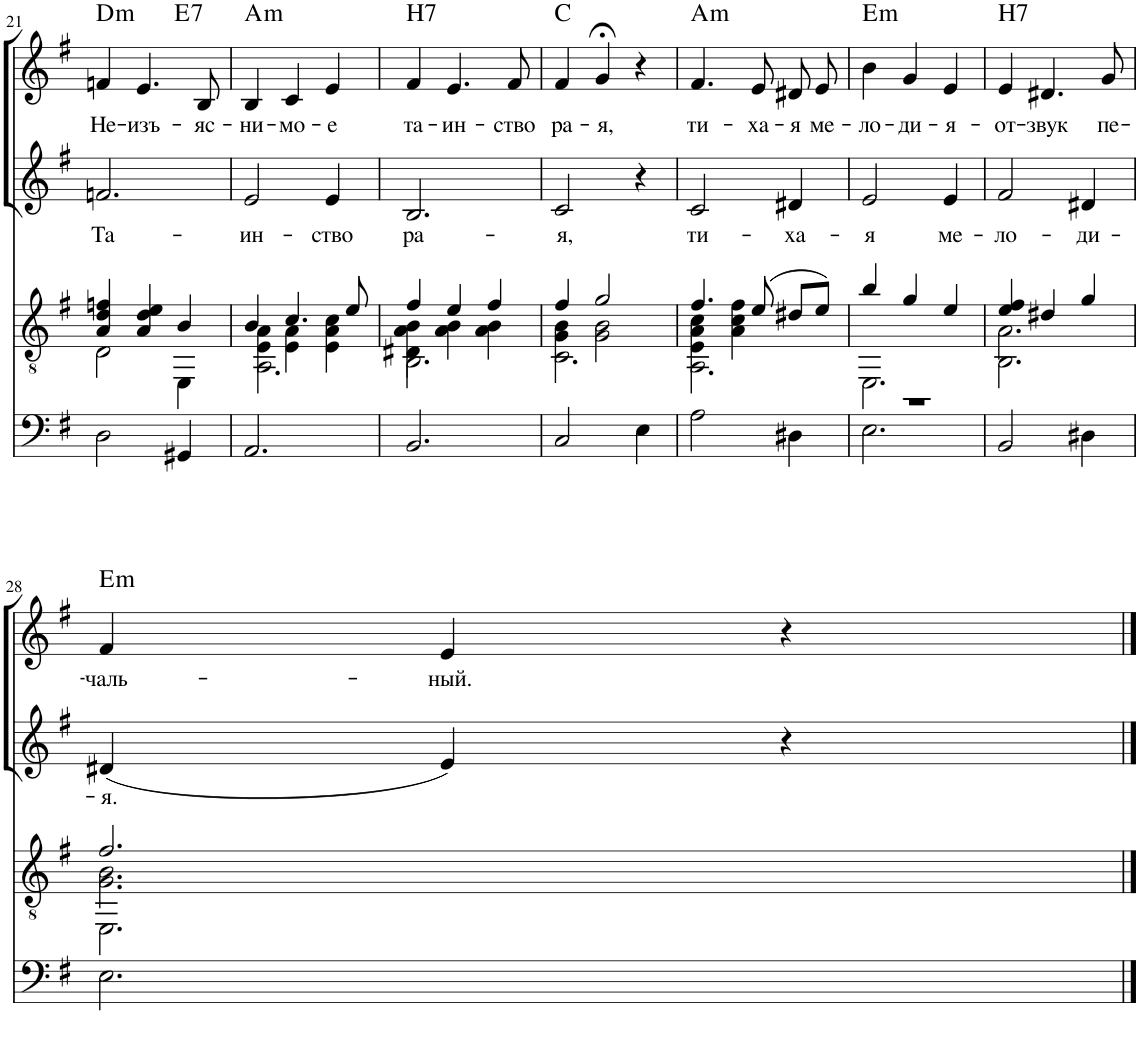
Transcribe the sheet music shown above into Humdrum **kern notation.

**kern	**kern	**kern	**text	**kern	**text	**harte
*part4	*part3	*part2	*part2	*part1	*part1	*part1
*staff4	*staff3	*staff2	*staff2	*staff1	*staff1	*
*I"Бас	*I"Гит.	*I"А	*	*I"С	*	*
!!LO:PB:g=z
*clefF4	*clefGv2	*clefG2	*	*clefG2	*	*
*Trd7c12	*	*Trd4c7	*	*	*	*
*k[f#]	*k[f#]	*k[f#]	*	*k[f#]	*	*
*M3/4	*M3/4	*M3/4	*	*M3/4	*	*
=21	=21	=21	=21	=21	=21	=21
*	*^	*	*	*	*	*
!	!	!	!	!LO:LY:b	!	!LO:LY:b	!LO:H:kt=m
2D\	4A/ 4d/ 4fn/	2D\	2.fn/	Та-	4fn/	Не-	D:min
!	!	!	!	!	!	!LO:LY:b	!
.	4A/ 4d/ 4e/	.	.	.	4.e/	-изъ-	.
4GG#X/	4B/	4EE\	.	.	.	.	.
!	!	!	!	!	!	!LO:LY:b	!LO:H:kt=7
.	.	.	.	.	8B/	-яс-	E:7
=22	=22	=22	=22	=22	=22	=22	=22
*	*	*^	*	*	*	*	*
!	!	!	!	!	!LO:LY:b	!	!LO:LY:b	!LO:H:kt=m
2.AA/	4B/	4E\ 4A\	2.AA\	2e/	-ин-	4B/	-ни-	A:min
!	!	!	!	!	!	!	!LO:LY:b	!
.	4.c/	4E\ 4A\	.	.	.	4c/	-мо-	.
!	!	!	!	!	!LO:LY:b	!	!LO:LY:b	!
.	.	4E\ 4A\ 4c\	.	4e/	-ство	4e/	е	.
.	8e/	.	.	.	.	.	.	.
=23	=23	=23	=23	=23	=23	=23	=23	=23
!	!	!	!	!	!LO:LY:b	!	!LO:LY:b	!LO:H:kt=H7
2.BB/	4f#/	4D#X\ 4A\ 4B\	2.BB\	2.B/	ра-	4f#/	та-	N
!	!	!	!	!	!	!	!LO:LY:b	!
.	4e/	4A\ 4B\	.	.	.	4.e/	-ин-	.
.	4f#/	4A\ 4B\	.	.	.	.	.	.
!	!	!	!	!	!	!	!LO:LY:b	!
.	.	.	.	.	.	8f#/	-ство	.
=24	=24	=24	=24	=24	=24	=24	=24	=24
!	!	!	!	!	!LO:LY:b	!	!LO:LY:b	!
2C/	4f#/	4G\ 4B\	2.C\	2c/	-я,	4f#/	ра-	C:maj
!	!	!	!	!	!	!	!LO:LY:b	!
.	2g/	2G\ 2B\	.	.	.	4g;</	-я,	.
4E\	.	.	.	4r	.	4r	.	.
=25	=25	=25	=25	=25	=25	=25	=25	=25
!	!	!	!	!	!LO:LY:b	!	!LO:LY:b	!LO:H:kt=m
2A\	4.f#/	4E\ 4A\ 4c\	2.AA\	2c/	ти-	4.f#/	ти-	A:min
.	.	4A\ 4c\ 4f#\	.	.	.	.	.	.
!	!	!	!	!	!	!	!LO:LY:b	!
.	(8e/	.	.	.	.	8e/	-ха-	.
!	!	!	!	!	!LO:LY:b	!	!LO:LY:b	!
4D#X\	8d#X/L	4ryy	.	4d#X/	-ха-	8d#X/L	-я	.
!	!	!	!	!	!	!	!LO:LY:b	!
.	8e/J)	.	.	.	.	8e/J	ме-	.
=26	=26	=26	=26	=26	=26	=26	=26	=26
!	!	!	!	!	!LO:LY:b	!	!LO:LY:b	!LO:H:kt=m
2.E\	4b/	2.r	2.EE\	2e/	-я	4b\	-ло-	E:min
!	!	!	!	!	!	!	!LO:LY:b	!
.	4g/	.	.	.	.	4g/	-ди-	.
!	!	!	!	!	!LO:LY:b	!	!LO:LY:b	!
.	4e/	.	.	4e/	ме-	4e/	-я-	.
=27	=27	=27	=27	=27	=27	=27	=27	=27
!	!	!	!	!	!LO:LY:b	!	!LO:LY:b	!LO:H:kt=H7
2BB/	4e/ 4f#/	2.A\	2.BB\	2f#/	-ло-	4e/	-от-	N
!	!	!	!	!	!	!	!LO:LY:b	!
.	4d#X/	.	.	.	.	4.d#X/	-звук	.
!	!	!	!	!	!LO:LY:b	!	!	!
4D#X\	4g/	.	.	4d#X/	-ди-	.	.	.
!	!	!	!	!	!	!	!LO:LY:b	!
.	.	.	.	.	.	8g/	пе-	.
!!LO:LB:g=z
=28	=28	=28	=28	=28	=28	=28	=28	=28
!	!	!	!	!	!LO:LY:b	!	!LO:LY:b	!LO:H:kt=m
2.E\	2.f#/	2.G\ 2.B\	2.EE\	(4d#X/	-я.	4f#/	-чаль-	E:min
!	!	!	!	!	!	!	!LO:LY:b	!
.	.	.	.	4e/)	.	4e/	-ный.	.
.	.	.	.	4r	.	4r	.	.
*	*v	*v	*v	*	*	*	*	*
==	==	==	==	==	==	==
*-	*-	*-	*-	*-	*-	*-
